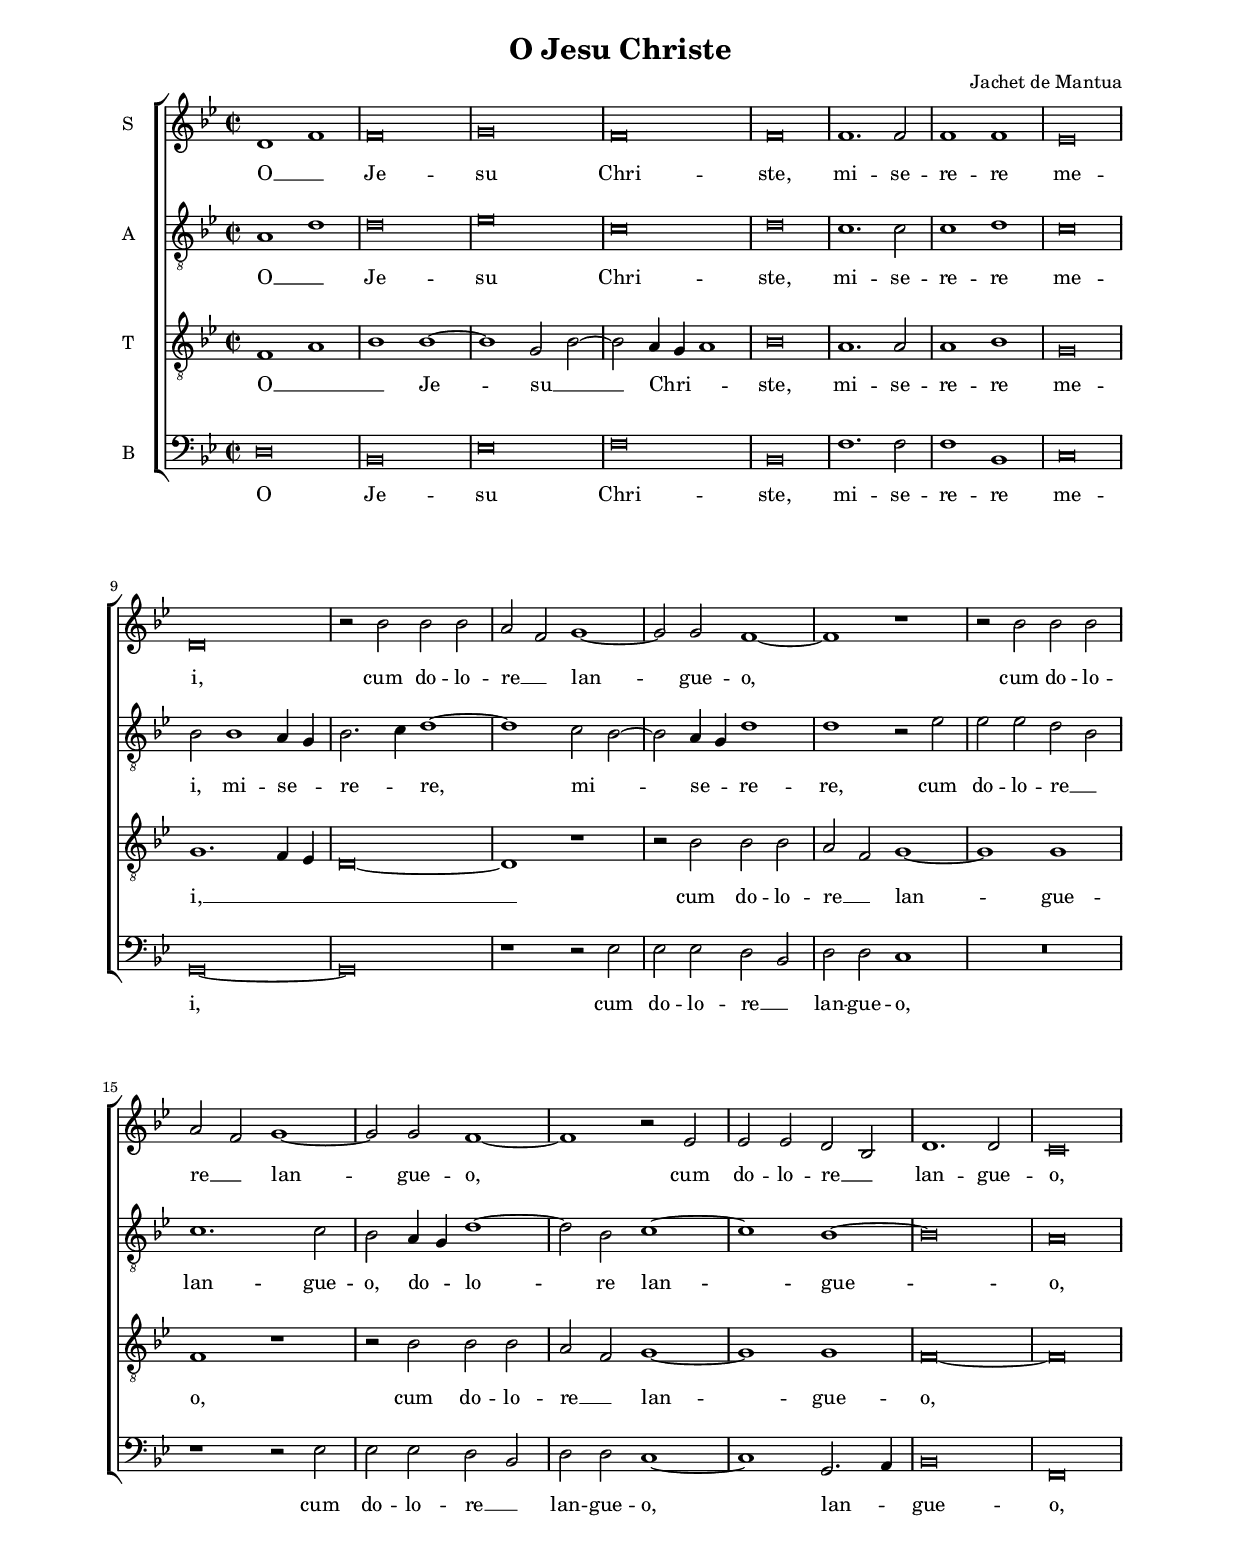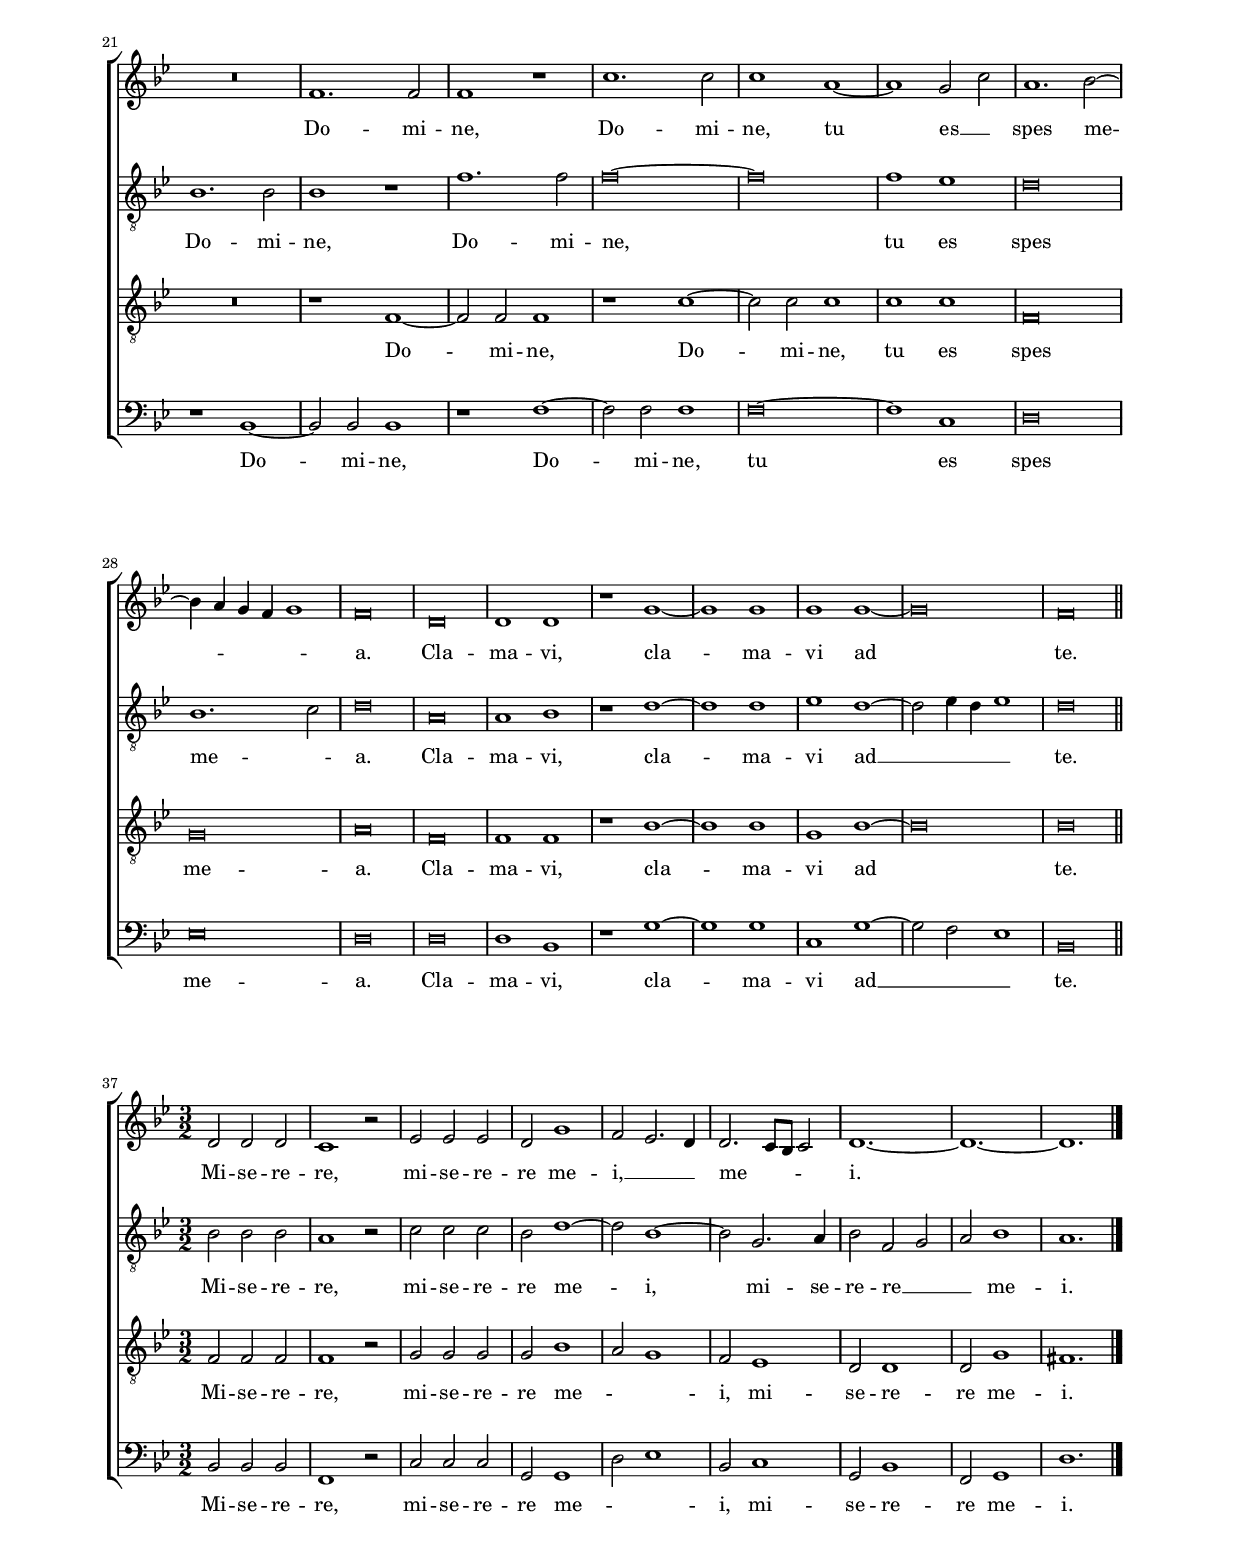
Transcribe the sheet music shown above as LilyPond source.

\header
{
  title="O Jesu Christe"
  composer="Jachet de Mantua"
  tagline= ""
}

\version "2.18.2"
\language deutsch
#(set-global-staff-size 16)
% #(set-default-paper-size "letter")
#(ly:set-option 'point-and-click #f)

	
global = {
	\key d \major
	\time 2/2 \set Score.measureLength = #(ly:make-moment 2/1)
        \skip 1*72 \bar "||"
        \time 3/2
        \skip 2*27 \bar "|."
        
	}

	ficta = { \once \set suggestAccidentals = ##t }
	
	forget = #(define-music-function (parser location music) (ly:music?) #{
		\accidentalStyle forget
		$music
		\accidentalStyle default
		#})
	
	m = \melisma
	me = \melismaEnd


\paper
	{
	top-margin = 2.2 \cm
	bottom-margin = 2.2 \cm
	left-margin = 2 \cm
	right-margin = 2 \cm
	ragged-bottom = ##f
	ragged-last-bottom = ##f
	print-page-number = ##f
	system-system-spacing = #'((basic-distance . 20) (minimum-distance . 14) (padding . 8) (strechability . 150))
%	systems-per-page = 3
%           page-count = 3                
%	min-systems-per-page = 3
	}


cantus =  \relative c''
	{
        fis,1 a
        a\breve
        h\breve
        a\breve
%5
        a\breve
        a1. a2
        a1 a1
        g\breve
        fis\breve | 
%10
        r2 d'2 d2 d2
        cis2 a2 h1 ~
        h2 h2 a1 ~
        a1 r1
        r2 d2 d2 d2 |
% 15
        cis2 a2 h1 ~
        h2 h2 a1 ~
        a1 r2 g2
        g2 g2 fis2 d2
        fis1. fis2 | 
%20
        e\breve \break
        R\breve
        a1. a2
        a1 r1
        e'1. e2
%25
        e1 cis1 ~
        cis1 h2 e2
        cis1. d2 ~
        d4 cis4 h4 a4 h1
        a\breve | 
%30
        fis\breve
        fis1 fis1
        r1 h1 ~
        h1 h1
        h1 h1 ~
%35
        h\breve
        a\breve
        \time 3/2  fis2 fis2 fis2
        e1 r2
        g2 g2 g2 | 
%40
        fis2 h1
        a2  g2. fis4
        fis2. e8 d8 e2
        fis1. ~
        fis1. ~
%45  
        fis1.
	}


altus =  \relative c'
        {
        cis1 fis
        fis\breve
        g\breve
        e\breve
%5
        fis\breve
        e1. e2
        e1 fis1
        e\breve
        d2 d1 cis4 h4
%10
        d2. e4 fis1 ~
        fis1 e2 d2 ~
        d2 cis4 h4 fis'1
        fis1 r2 g2
        g2 g2 fis2 d2
% 15
        e1. e2
        d2 cis4 h4 fis'1 ~
        fis2 d2 e1 ~
        e1 d1 ~
        d\breve | 
%20
        cis\breve
        d1. d2
        d1 r1
        a'1. a2
        a\breve ~ |
% 25
        a\breve
        a1 g1
        fis\breve
        d1. e2
        fis\breve | 
%30
        cis\breve
        cis1 d1
        r1 fis1 ~
        fis1 fis1
        g1 fis1 ~ 
% 35
        fis2 g4 fis4 g1
        fis\breve
        d2 d2 d2
        cis1 r2
        e2 e2 e2
%40
        d2 fis1 ~
        fis2 d1 ~
        d2 h2. cis4
        d2 a2 h2
        cis2 d1
% 45
        cis1. |
	}


tenor =  \relative c'
	{
        a1 cis1
        d1 d1 ~
        d1 h2 d2 ~
        d2 cis4 h4 cis1
%5
        d\breve
        cis1. cis2
        cis1 d1
        h\breve
        h1. a4 g4 | 
%10
        fis\breve ~
        fis1 r1
        r2 d'2 d2 d2
        cis2 a2 h1 ~
        h1 h1 
% 15
        a1 r1
        r2 d2 d2 d2
        cis2 a2 h1 ~
        h1 h1
        a\breve ~ | 
%20
        a\breve
        R\breve
        r1 a1 ~
        a2 a2 a1
        r1 e'1 ~
%25
        e2 e2 e1
        e1 e1
        a,\breve
        h\breve
        cis\breve | 
%30
        a\breve
        a1 a1
        r1 d1 ~
        d1 d1
        h1 d1 ~
%35
        d\breve
        d\breve
        a2 a2 a2
        a1 r2
        h2 h2 h2 | 
%40
        h2 d1
        cis2 h1
        a2 g1
        fis2 fis1
        fis2 h1
%45
        ais1. |
	}


bassus  =  \relative c
	{
        fis\breve
        d\breve
        g\breve
        a\breve
%5
        d,\breve
        a'1. a2
        a1 d,1
        e\breve
        h\breve ~ | 
%10
        h\breve
        r1 r2 g'2
        g2 g2 fis2 d2
        fis2 fis2 e1
        R\breve |
% 15
        r1 r2 g2
        g2 g2 fis2 d2
        fis2 fis2 e1 ~
        e1 h2. cis4
        d\breve |
%20
        a\breve
        r1 d1 ~
        d2 d2 d1
        r1 a'1 ~
        a2 a2 a1
%25
        a\breve ~
        a1 e1
        fis\breve
        g\breve
        fis\breve | 
%30
        fis\breve
        fis1 d1
        r1 h'1 ~
        h1 h1
        e,1 h'1 ~
%35
        h2 a2 g1
        d\breve
        d2 d2 d2
        a1 r2
        e'2 e2 e2 | 
%40
        h2 h1
        fis'2 g1
        d2 e1
        h2 d1
        a2 h1
%45
        fis'1. |
	}

lyricscantus = \lyricmode {
	O __ _ Je -- su Chri -- ste,
        mi -- se -- re -- re me -- i,
        cum do -- lo -- re __ _ lan -- gue -- o,
        cum do -- lo -- re __ _ lan -- gue -- o,
        cum do -- lo -- re __ _ lan -- gue -- o,
        Do -- mi -- ne,
        Do -- mi -- ne,
        tu es __ _ spes me -- _ _ _ _ a.
        Cla -- ma -- vi,
        cla -- ma -- vi ad te.
        Mi -- se -- re -- re,
        mi -- se -- re -- re me -- i, __ _ _
        me -- _ _ _ i.
	}


lyricsaltus = \lyricmode {
	O __ _ Je -- su Chri -- ste,
        mi -- se -- re -- re me -- i,
        mi -- se -- _ re -- _ re,
        mi -- _ se -- _ re -- re,
        cum do -- lo -- re __ _ lan -- gue -- o,
        do -- _ lo -- re lan -- gue -- o,
        Do -- mi -- ne,
        Do -- mi -- ne,
        tu es spes me -- _ a.
        Cla -- ma -- vi,
        cla -- ma -- vi ad __ _ _ _ te.
        Mi -- se -- re -- re,
        mi -- se -- re -- re me -- i,
        mi -- se -- re -- re __ _ _ me -- i.
	}


lyricstenor = \lyricmode {
	O __ _ _ Je -- su __ _ Chri -- _ _ ste,
        mi -- se -- re -- re me -- i, __ _ _ _
        cum do -- lo -- re __ _ lan -- gue -- o,
        cum do -- lo -- re __ _ lan -- gue -- o,
        Do -- mi -- ne,
        Do -- mi -- ne,
        tu es spes me -- a.
        Cla -- ma -- vi,
        cla -- ma -- vi ad te.
        Mi -- se -- re -- re,
        mi -- se -- re -- re me -- _ _ i,
        mi -- se -- re -- re me -- i.
	}


lyricsbassus = \lyricmode {
	O Je -- su Chri -- ste,
        mi -- se -- re -- re me -- i,
        cum do -- lo -- re __ _ lan -- gue -- o,
        cum do -- lo -- re __ _ lan -- gue -- o,
        lan -- _ gue -- o,
        Do -- mi -- ne,
        Do -- mi -- ne,
        tu es spes me -- a.
        Cla -- ma -- vi,
        cla -- ma -- vi ad __ _ _ te.
        Mi -- se -- re -- re,
        mi -- se -- re -- re me -- _ _ i,
        mi -- se -- re -- re me -- i.
	}


\score
{  
	\transpose d b, {
	\new ChoirStaff \with { \override StaffGrouper.staff-staff-spacing.basic-distance = #13 }
	<<

	\new Staff << \global
	\new Voice="v1" {
                                \set Staff.instrumentName="S"
		\set Staff.midiInstrument = "reed organ"
		\clef "violin"
		\cantus }
	\new Lyrics \lyricsto "v1" {\lyricscantus }
	>>


	\new Staff << \global
	\new Voice="v2" {
		\set Staff.instrumentName="A"
		\set Staff.midiInstrument = "reed organ"
		\clef "G_8" 
		\altus}
	\new Lyrics \lyricsto "v2" {\lyricsaltus }
	>>


	\new Staff << \global
	\new Voice="v3" {
                                \set Staff.instrumentName="T"
		\set Staff.midiInstrument = "reed organ"
		\clef "G_8"
		\tenor }
	\new Lyrics \lyricsto "v3" {\lyricstenor }
	>>


	\new Staff << \global
	\new Voice="v4" {
		\set Staff.instrumentName="B"
		\set Staff.midiInstrument = "reed organ"
		\clef "bass" 
		\bassus }
	\new Lyrics \lyricsto "v4" {\lyricsbassus}
	>>

	>>
	} % transpose

	\layout
	{
	indent = 0.8 \cm
	\context { \Lyrics \override VerticalAxisGroup.nonstaff-relatedstaff-spacing.padding = #2 }
%	\context { \Lyrics \override LyricText.font-size = #1 }
	\context { \Staff \override TimeSignature.break-visibility = #end-of-line-invisible }
%           \context { \Staff \consists "Ambitus_engraver" }
%	\context { \Voice \override Slur.transparent = ##t }
	\context { \Score \override BarNumber.padding = #2 }
	\context { \Voice \override NoteHead.style = #'baroque }
	}

\midi
	{
        	\tempo 2 = 90
	}
	
}


% EOF
